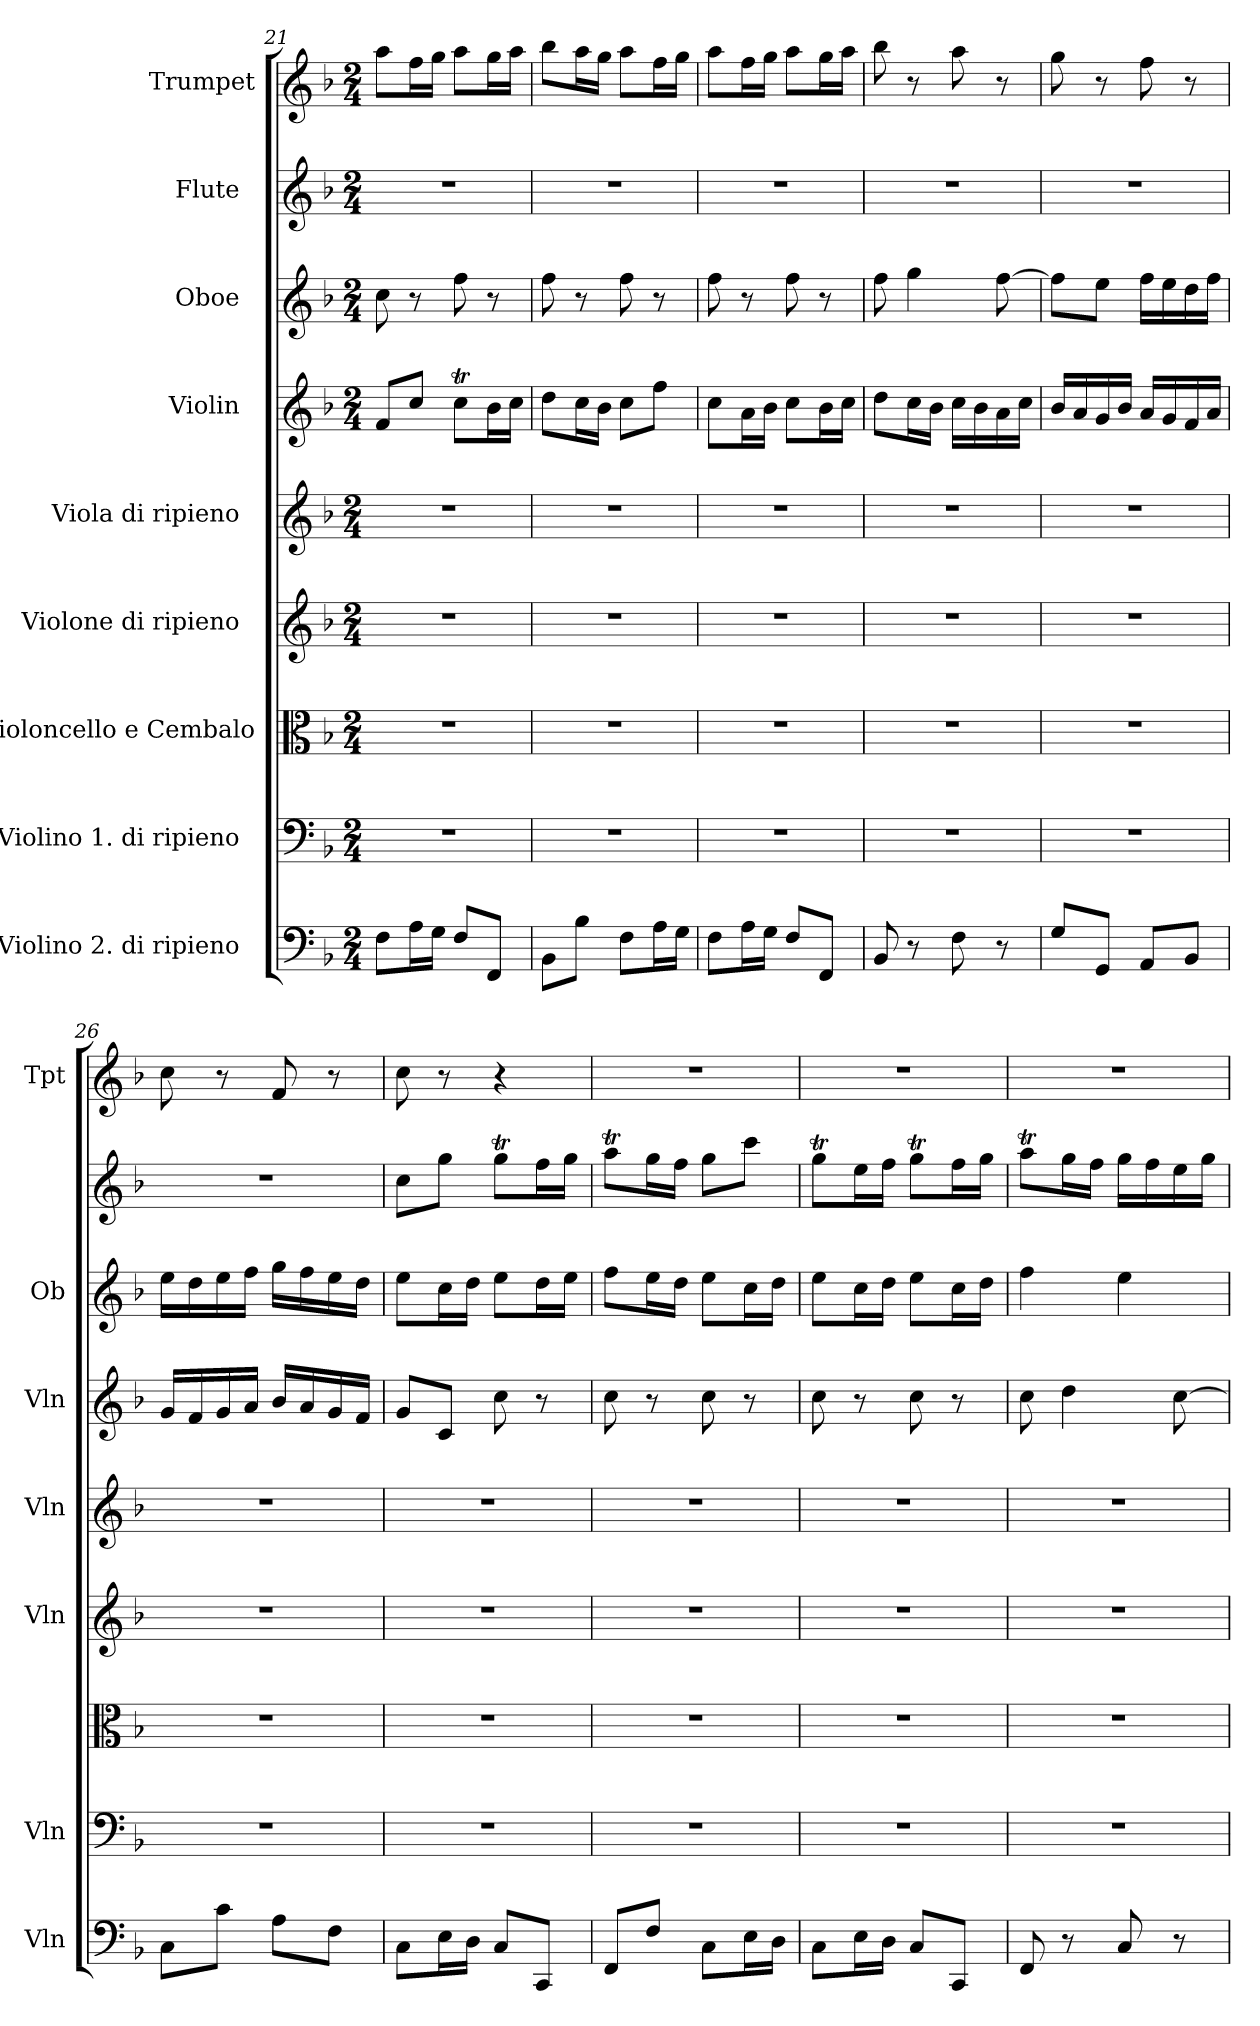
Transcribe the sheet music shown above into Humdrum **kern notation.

**kern	**kern	**kern	**kern	**kern	**kern	**kern	**kern	**kern
*part9	*part8	*part7	*part6	*part5	*part4	*part3	*part2	*part1
*staff9	*staff8	*staff7	*staff6	*staff5	*staff4	*staff3	*staff2	*staff1
*I"Violino 2. di ripieno  	*I"Violino 1.  di ripieno  	*I"Violoncello e Cembalo	*I"Violone  di ripieno  	*I"Viola  di ripieno    	*I"Violin              	*I"Oboe                	*I"Flute               	*I"Trumpet
*I'Vln	*I'Vln	*	*I'Vln	*I'Vln	*I'Vln	*I'Ob	*	*I'Tpt
*clefF4	*clefF4	*clefC3	*clefG2	*clefG2	*clefG2	*clefG2	*clefG2	*clefG2
*	*	*	*	*	*	*	*	*ITrd1c2
*k[b-]	*k[b-]	*k[b-]	*k[b-]	*k[b-]	*k[b-]	*k[b-]	*k[b-]	*k[b-e-a-]
*F:	*F:	*F:	*F:	*F:	*F:	*F:	*F:	*E-:
*M2/4	*M2/4	*M2/4	*M2/4	*M2/4	*M2/4	*M2/4	*M2/4	*M2/4
=21	=21	=21	=21	=21	=21	=21	=21	=21
8F\L	2r	2r	2r	2r	8f/L	8cc\	2r	8gg\L
16A\L	.	.	.	.	8cc/J	8r	.	16ee-\L
16G\JJ	.	.	.	.	.	.	.	16ff\JJ
8F/L	.	.	.	.	8ccT\L	8ff\	.	8gg\L
8FF/J	.	.	.	.	16b-\L	8r	.	16ff\L
.	.	.	.	.	16cc\JJ	.	.	16gg\JJ
=22	=22	=22	=22	=22	=22	=22	=22	=22
8BB-\L	2r	2r	2r	2r	8dd\L	8ff\	2r	8aa-\L
8B-\J	.	.	.	.	16cc\L	8r	.	16gg\L
.	.	.	.	.	16b-\JJ	.	.	16ff\JJ
8F\L	.	.	.	.	8cc\L	8ff\	.	8gg\L
16A\L	.	.	.	.	8ff\J	8r	.	16ee-\L
16G\JJ	.	.	.	.	.	.	.	16ff\JJ
=23	=23	=23	=23	=23	=23	=23	=23	=23
8F\L	2r	2r	2r	2r	8cc\L	8ff\	2r	8gg\L
16A\L	.	.	.	.	16a\L	8r	.	16ee-\L
16G\JJ	.	.	.	.	16b-\JJ	.	.	16ff\JJ
8F/L	.	.	.	.	8cc\L	8ff\	.	8gg\L
8FF/J	.	.	.	.	16b-\L	8r	.	16ff\L
.	.	.	.	.	16cc\JJ	.	.	16gg\JJ
=24	=24	=24	=24	=24	=24	=24	=24	=24
8BB-/	2r	2r	2r	2r	8dd\L	8ff\	2r	8aa-\
8r	.	.	.	.	16cc\L	4gg\	.	8r
.	.	.	.	.	16b-\JJ	.	.	.
8F\	.	.	.	.	16cc\LL	.	.	8gg\
.	.	.	.	.	16b-\	.	.	.
8r	.	.	.	.	16a\	[8ff\	.	8r
.	.	.	.	.	16cc\JJ	.	.	.
=25	=25	=25	=25	=25	=25	=25	=25	=25
8G/L	2r	2r	2r	2r	16b-/LL	8ff\L]	2r	8ff\
.	.	.	.	.	16a/	.	.	.
8GG/J	.	.	.	.	16g/	8ee\J	.	8r
.	.	.	.	.	16b-/JJ	.	.	.
8AA/L	.	.	.	.	16a/LL	16ff\LL	.	8ee-\
.	.	.	.	.	16g/	16ee\	.	.
8BB-/J	.	.	.	.	16f/	16dd\	.	8r
.	.	.	.	.	16a/JJ	16ff\JJ	.	.
=26	=26	=26	=26	=26	=26	=26	=26	=26
8C\L	2r	2r	2r	2r	16g/LL	16ee\LL	2r	8b-\
.	.	.	.	.	16f/	16dd\	.	.
8c\J	.	.	.	.	16g/	16ee\	.	8r
.	.	.	.	.	16a/JJ	16ff\JJ	.	.
8A\L	.	.	.	.	16b-/LL	16gg\LL	.	8e-/
.	.	.	.	.	16a/	16ff\	.	.
8F\J	.	.	.	.	16g/	16ee\	.	8r
.	.	.	.	.	16f/JJ	16dd\JJ	.	.
=27	=27	=27	=27	=27	=27	=27	=27	=27
8C\L	2r	2r	2r	2r	8g/L	8ee\L	8cc\L	8b-\
16E\L	.	.	.	.	8c/J	16cc\L	8gg\J	8r
16D\JJ	.	.	.	.	.	16dd\JJ	.	.
8C/L	.	.	.	.	8cc\	8ee\L	8ggT\L	4r
8CC/J	.	.	.	.	8r	16dd\L	16ff\L	.
.	.	.	.	.	.	16ee\JJ	16gg\JJ	.
=28	=28	=28	=28	=28	=28	=28	=28	=28
8FF/L	2r	2r	2r	2r	8cc\	8ff\L	8aat\L	2r
8F/J	.	.	.	.	8r	16ee\L	16gg\L	.
.	.	.	.	.	.	16dd\JJ	16ff\JJ	.
8C\L	.	.	.	.	8cc\	8ee\L	8gg\L	.
16E\L	.	.	.	.	8r	16cc\L	8ccc\J	.
16D\JJ	.	.	.	.	.	16dd\JJ	.	.
=29	=29	=29	=29	=29	=29	=29	=29	=29
8C\L	2r	2r	2r	2r	8cc\	8ee\L	8ggT\L	2r
16E\L	.	.	.	.	8r	16cc\L	16ee\L	.
16D\JJ	.	.	.	.	.	16dd\JJ	16ff\JJ	.
8C/L	.	.	.	.	8cc\	8ee\L	8ggT\L	.
8CC/J	.	.	.	.	8r	16cc\L	16ff\L	.
.	.	.	.	.	.	16dd\JJ	16gg\JJ	.
=30	=30	=30	=30	=30	=30	=30	=30	=30
8FF/	2r	2r	2r	2r	8cc\	4ff\	8aat\L	2r
8r	.	.	.	.	4dd\	.	16gg\L	.
.	.	.	.	.	.	.	16ff\JJ	.
8C/	.	.	.	.	.	4ee\	16gg\LL	.
.	.	.	.	.	.	.	16ff\	.
8r	.	.	.	.	[8cc\	.	16ee\	.
.	.	.	.	.	.	.	16gg\JJ	.
=	=	=	=	=	=	=	=	=
*-	*-	*-	*-	*-	*-	*-	*-	*-
